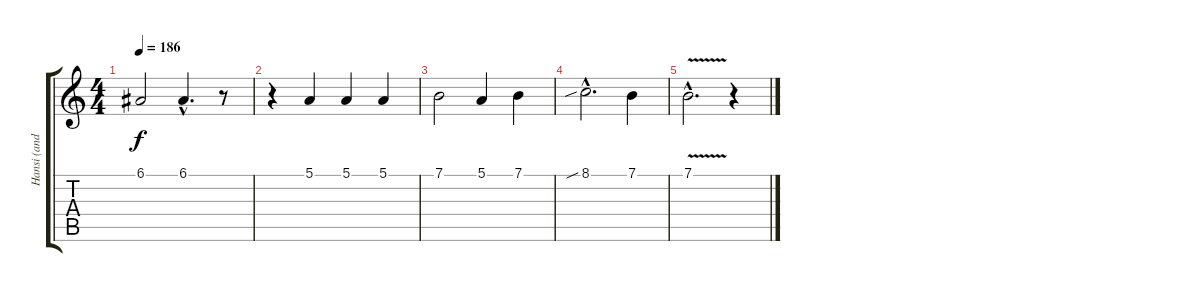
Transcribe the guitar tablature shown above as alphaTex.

\track ("Hansi (and Choir)" "Hansi (and") {instrument frenchhorn}
\staff {score tabs}
\tuning (E4 B3 G3 D3 A2 E2) {hide}
\ts (4 4)
\tempo 186
\clef g2
\ks c
6.1.2{dy f} 6.1{hac}.4{d} r.8 |
r.4 5.1.4 5.1.4 5.1.4 |
7.1.2 5.1.4 7.1.4 |
8.1{sib hac}.2{d} 7.1.4 |
7.1{v hac}.2{d} r.4
